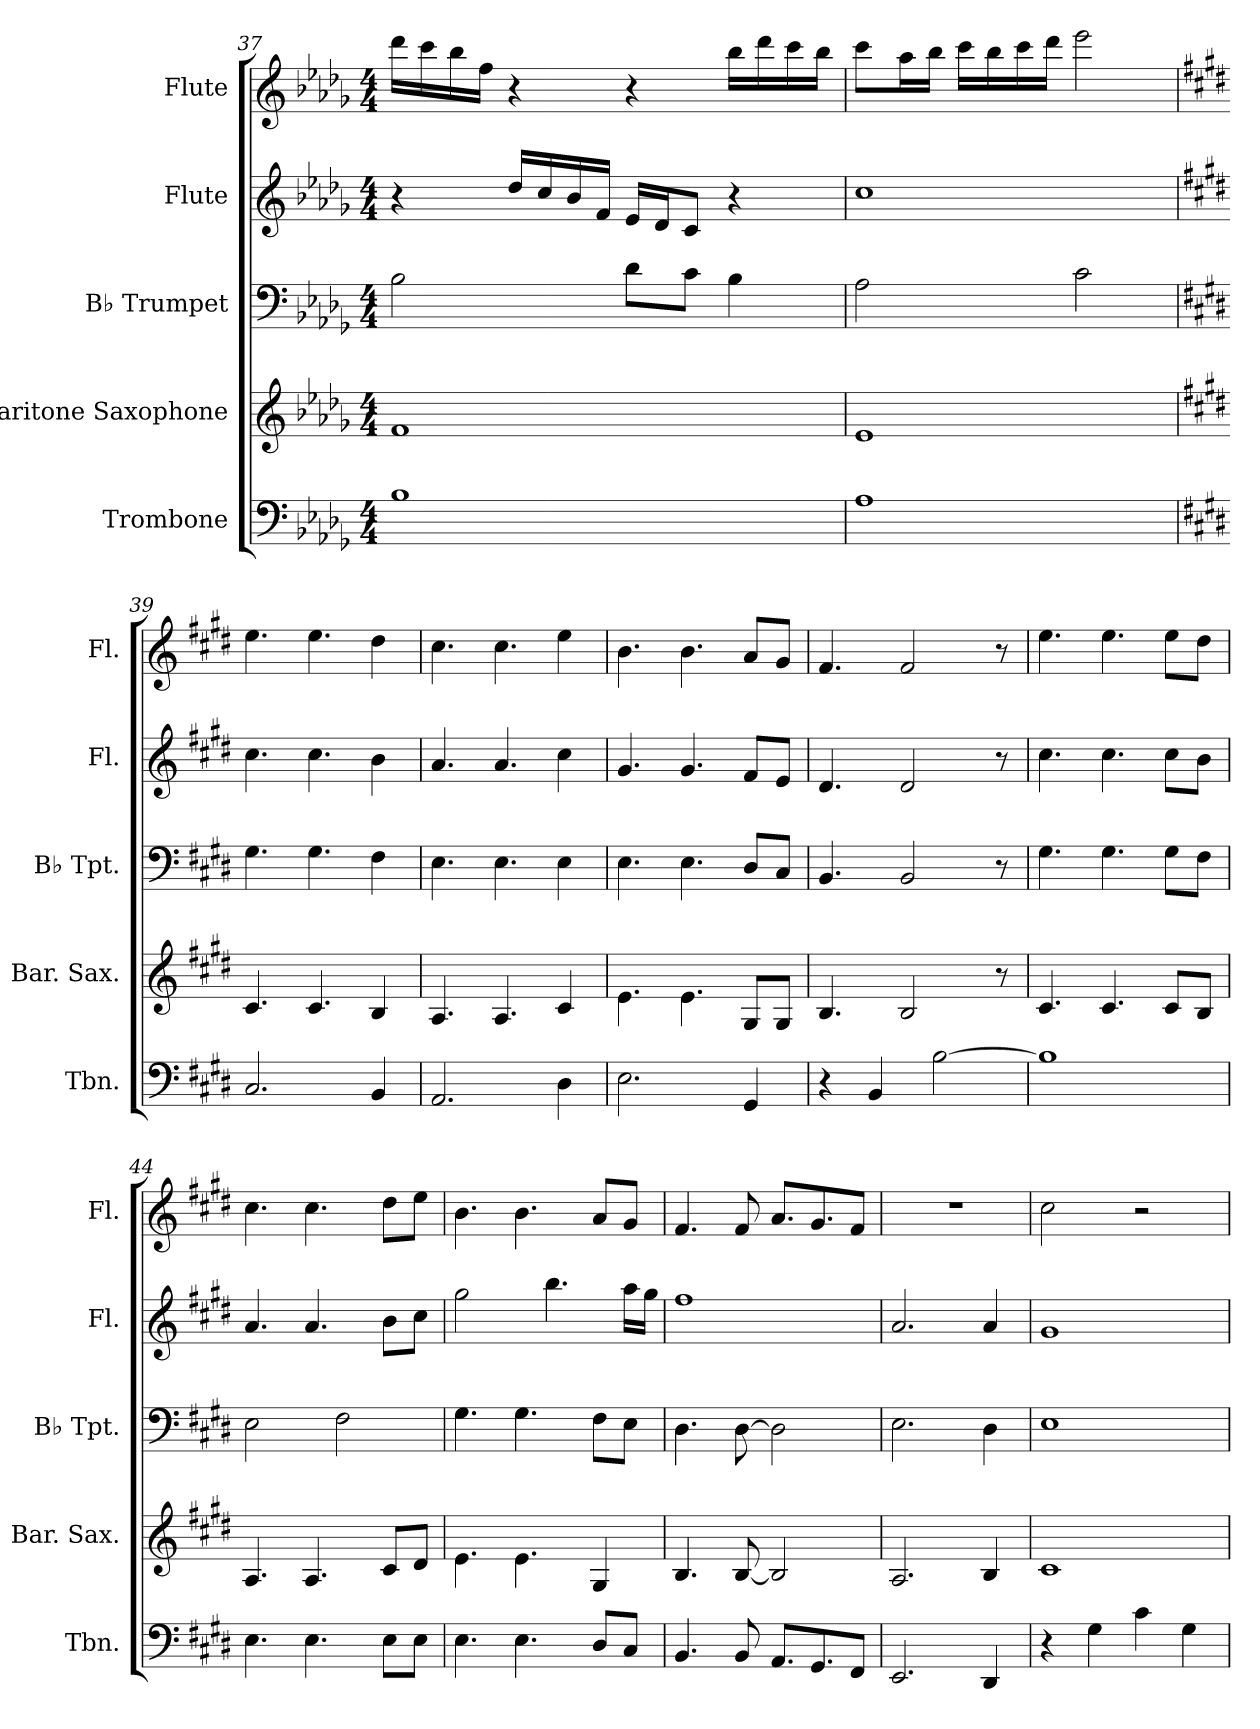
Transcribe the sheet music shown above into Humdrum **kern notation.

**kern	**kern	**kern	**kern	**kern
*part5	*part4	*part3	*part2	*part1
*staff5	*staff4	*staff3	*staff2	*staff1
*I"Trombone	*I"Baritone Saxophone	*I"B♭ Trumpet	*I"Flute	*I"Flute
*I'Tbn.	*I'Bar. Sax.	*I'B♭ Tpt.	*I'Fl.	*I'Fl.
*clefF4	*clefG2	*clefF4	*clefG2	*clefG2
*	*ITrd12c21	*ITrd-7c-12	*	*
*k[b-e-a-d-g-]	*k[b-e-a-d-g-]	*k[b-e-a-d-g-]	*k[b-e-a-d-g-]	*k[b-e-a-d-g-]
*M4/4	*M4/4	*M4/4	*M4/4	*M4/4
=37	=37	=37	=37	=37
1B-	1F	2b-\	4r	16ddd-\LL
.	.	.	.	16ccc\
.	.	.	.	16bb-\
.	.	.	.	16ff\JJ
.	.	.	16dd-/LL	4r
.	.	.	16cc/	.
.	.	.	16b-/	.
.	.	.	16f/JJ	.
.	.	8dd-\L	16e-/LL	4r
.	.	.	16d-/J	.
.	.	8cc\J	8c/J	.
.	.	4b-\	4r	16bb-\LL
.	.	.	.	16ddd-\
.	.	.	.	16ccc\
.	.	.	.	16bb-\JJ
!!LO:LB:g=z
=38	=38	=38	=38	=38
1A-	1E-	2a-\	1cc	8ccc\L
.	.	.	.	16aa-\L
.	.	.	.	16bb-\JJ
.	.	.	.	16ccc\LL
.	.	.	.	16bb-\
.	.	.	.	16ccc\
.	.	.	.	16ddd-\JJ
.	.	2cc\	.	2eee-\
=39	=39	=39	=39	=39
*k[f#c#g#d#]	*k[f#c#g#d#]	*k[f#c#g#d#]	*k[f#c#g#d#]	*k[f#c#g#d#]
2.C#/	4.C#/	4.g#\	4.cc#\	4.ee\
.	4.C#/	4.g#\	4.cc#\	4.ee\
4BB/	4BB/	4f#\	4b\	4dd#\
=40	=40	=40	=40	=40
2.AA/	4.AA/	4.e\	4.a/	4.cc#\
.	4.AA/	4.e\	4.a/	4.cc#\
4D#\	4C#/	4e\	4cc#\	4ee\
=41	=41	=41	=41	=41
2.E\	4.E\	4.e\	4.g#/	4.b\
.	4.E\	4.e\	4.g#/	4.b\
4GG#/	8GG#/L	8d#/L	8f#/L	8a/L
.	8GG#/J	8c#/J	8e/J	8g#/J
=42	=42	=42	=42	=42
4r	4.BB/	4.B/	4.d#/	4.f#/
4BB/	.	.	.	.
.	2BB/	2B/	2d#/	2f#/
[2B\	.	.	.	.
.	8r	8r	8r	8r
!!LO:LB:g=z
=43	=43	=43	=43	=43
1B]	4.C#/	4.g#\	4.cc#\	4.ee\
.	4.C#/	4.g#\	4.cc#\	4.ee\
.	8C#/L	8g#\L	8cc#\L	8ee\L
.	8BB/J	8f#\J	8b\J	8dd#\J
=44	=44	=44	=44	=44
4.E\	4.AA/	2e\	4.a/	4.cc#\
4.E\	4.AA/	.	4.a/	4.cc#\
.	.	2f#\	.	.
8E\L	8C#/L	.	8b\L	8dd#\L
8E\J	8D#/J	.	8cc#\J	8ee\J
=45	=45	=45	=45	=45
4.E\	4.E\	4.g#\	2gg#\	4.b\
4.E\	4.E\	4.g#\	.	4.b\
.	.	.	4.bb\	.
8D#/L	4GG#/	8f#\L	.	8a/L
8C#/J	.	8e\J	16aa\LL	8g#/J
.	.	.	16gg#\JJ	.
=46	=46	=46	=46	=46
4.BB/	4.BB/	4.d#\	1ff#	4.f#/
8BB/	[8BB/	[8d#\	.	8f#/
8.AA/L	2BB/]	2d#\]	.	8.a/L
8.GG#/	.	.	.	8.g#/
8FF#/J	.	.	.	8f#/J
=47	=47	=47	=47	=47
2.EE/	2.AA/	2.e\	2.a/	1r
4DD#/	4BB/	4d#\	4a/	.
=48	=48	=48	=48	=48
4r	1C#	1e	1g#	2cc#\
4G#\	.	.	.	.
4c#\	.	.	.	2r
4G#\	.	.	.	.
=	=	=	=	=
*-	*-	*-	*-	*-
